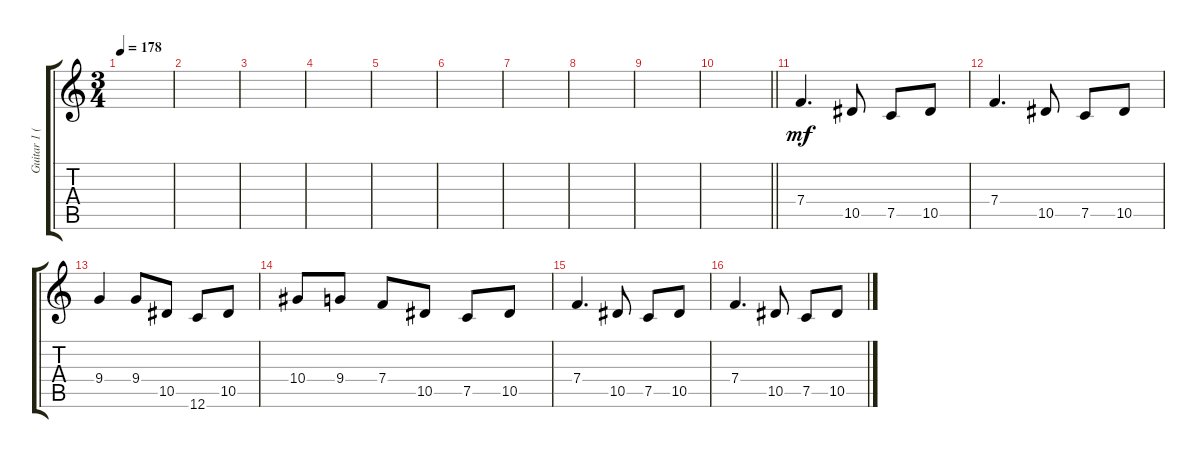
\track ("Guitar 1 (Lead)" "Guitar 1 (") {instrument distortionguitar}
\staff {score tabs}
\tuning (C4 G3 Eb3 Bb2 F2 C2) {hide}
\ts (3 4)
\tempo 178
\clef g2
\ks c
|
|
|
|
|
|
|
|
|
\barLineRight lightlight
|
7.4.4{d dy mf volume 16 balance 8} 10.5.8 7.5.8 10.5.8 |
7.4.4{d} 10.5.8 7.5.8 10.5.8 |
9.4.4 9.4.8 10.5.8 12.6.8 10.5.8 |
10.4.8 9.4.8 7.4.8 10.5.8 7.5.8 10.5.8 |
7.4.4{d} 10.5.8 7.5.8 10.5.8 |
7.4.4{d} 10.5.8 7.5.8 10.5.8
